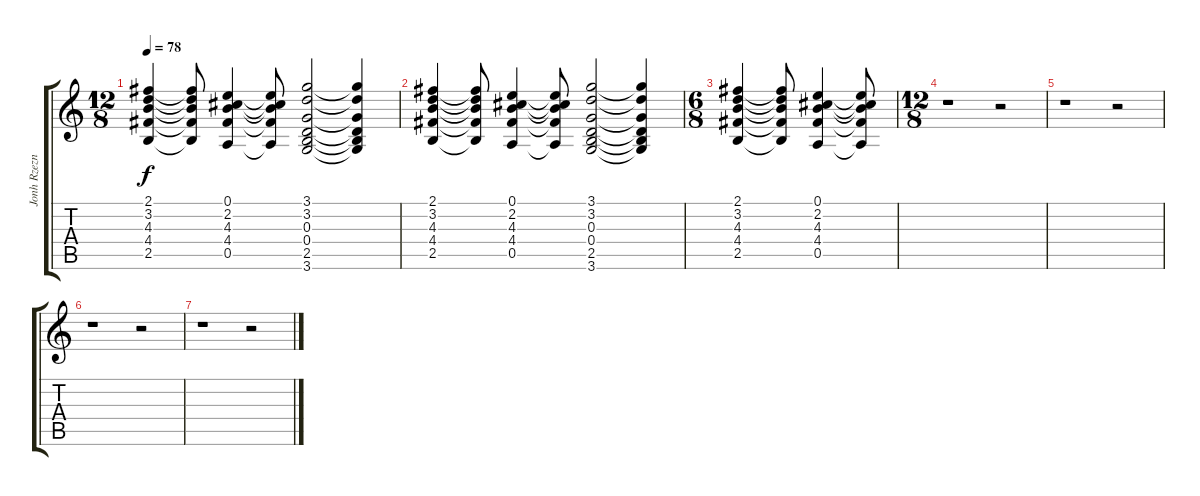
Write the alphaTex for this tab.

\track ("Jonh Rzeznik (Distortion Guitar)" "Jonh Rzezn") {instrument distortionguitar}
\staff {score tabs}
\tuning (E4 B3 G3 D3 A2 E2) {hide}
\ts (12 8)
\tempo 78
\clef g2
\ks c
(2.1 3.2 4.3 4.4 2.5).4{dy f} (2.1{t} 3.2{t} 4.3{t} 4.4{t} 2.5{t}).8 (0.1 2.2 4.3 4.4 0.5).4 (0.1{t} 2.2{t} 4.3{t} 4.4{t} 0.5{t}).8 (3.1 3.2 0.3 0.4 2.5 3.6).2 (3.1{t} 3.2{t} 0.3{t} 0.4{t} 2.5{t} 3.6{t}).4 |
(2.1 3.2 4.3 4.4 2.5).4 (2.1{t} 3.2{t} 4.3{t} 4.4{t} 2.5{t}).8 (0.1 2.2 4.3 4.4 0.5).4 (0.1{t} 2.2{t} 4.3{t} 4.4{t} 0.5{t}).8 (3.1 3.2 0.3 0.4 2.5 3.6).2 (3.1{t} 3.2{t} 0.3{t} 0.4{t} 2.5{t} 3.6{t}).4 |
\ts (6 8)
(2.1 3.2 4.3 4.4 2.5).4 (2.1{t} 3.2{t} 4.3{t} 4.4{t} 2.5{t}).8 (0.1 2.2 4.3 4.4 0.5).4 (0.1{t} 2.2{t} 4.3{t} 4.4{t} 0.5{t}).8 |
\ts (12 8)
r.1 r.2 |
r.1 r.2 |
r.1 r.2 |
r.1 r.2
